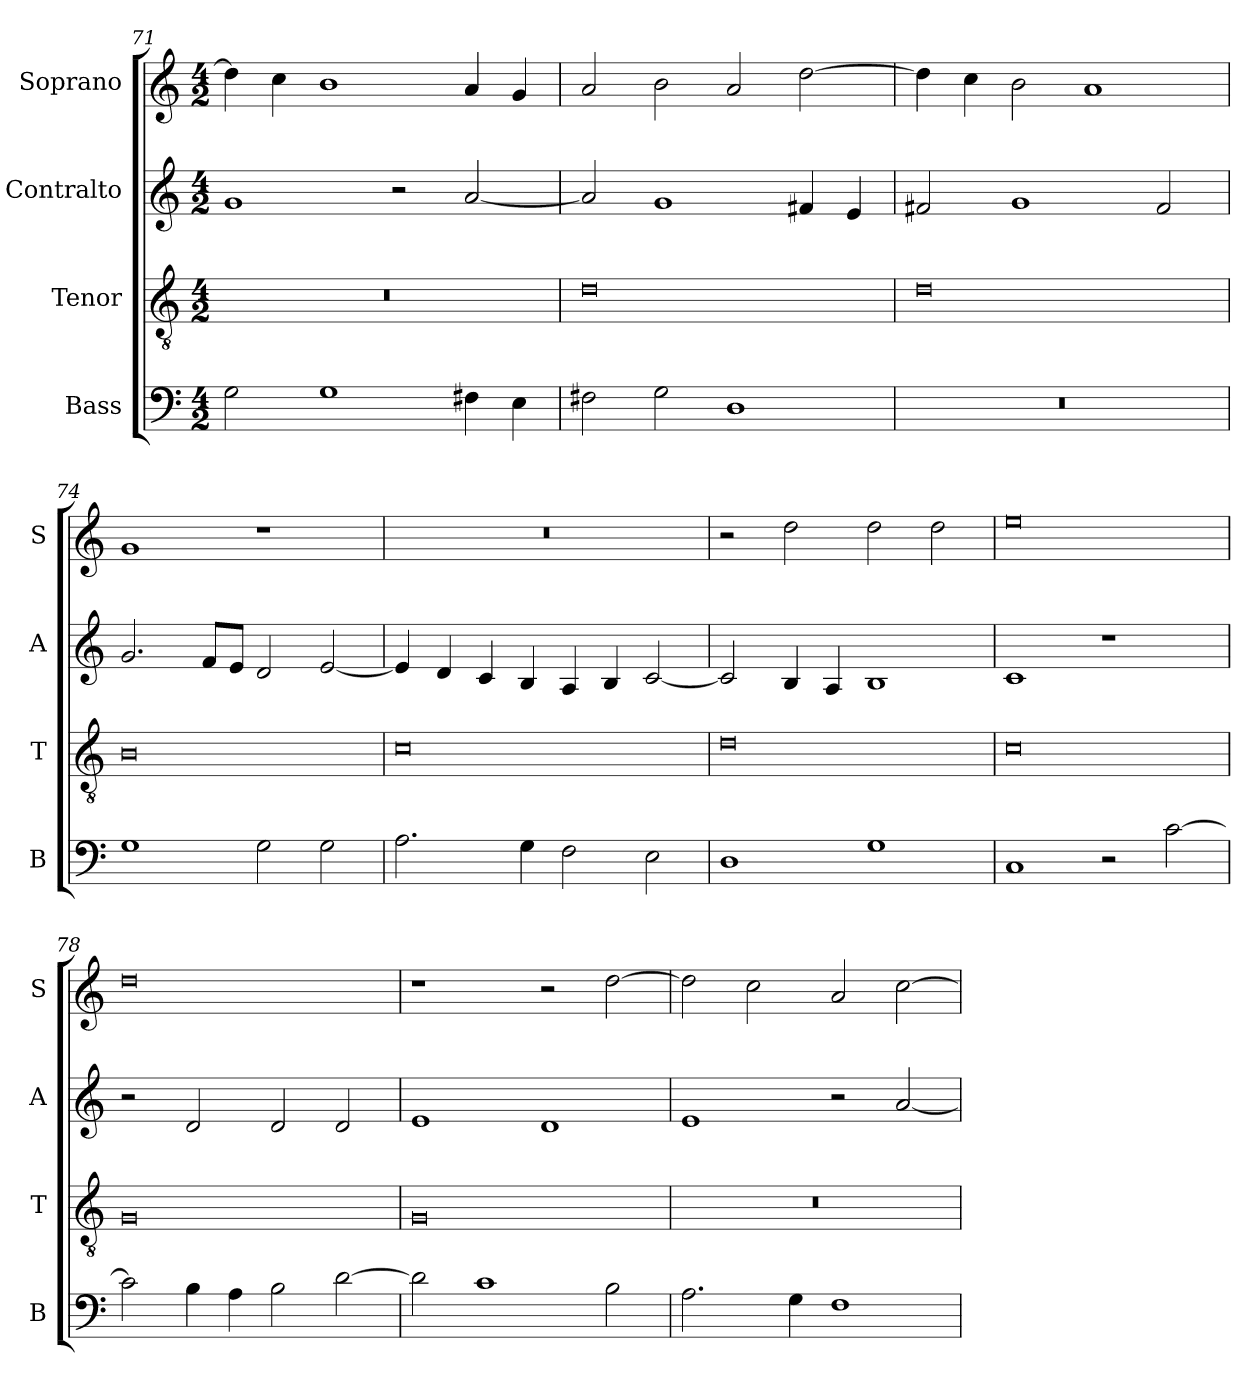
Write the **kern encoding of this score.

**kern	**kern	**kern	**kern
*part4	*part3	*part2	*part1
*staff4	*staff3	*staff2	*staff1
*I"Bass	*I"Tenor	*I"Contralto	*I"Soprano
*I'B	*I'T	*I'A	*I'S
*clefF4	*clefGv2	*clefG2	*clefG2
*k[]	*k[]	*k[]	*k[]
*G:mix	*G:mix	*G:mix	*G:mix
*M4/2	*M4/2	*M4/2	*M4/2
=71	=71	=71	=71
2G	0r	1g	4dd]
.	.	.	4cc
1G	.	.	1b
.	.	2r	.
4F#X	.	[2a	4a
4E	.	.	4g
=72	=72	=72	=72
2F#X	0d	2a]	2a
2G	.	1g	2b
1D	.	.	2a
.	.	4f#X	[2dd
.	.	4e	.
=73	=73	=73	=73
0r	0d	2f#X	4dd]
.	.	.	4cc
.	.	1g	2b
.	.	.	1a
.	.	2f#	.
=74	=74	=74	=74
1G	0B	2.g	1g
.	.	8f/L	.
.	.	8e/J	.
2G	.	2d	1r
2G	.	[2e	.
=75	=75	=75	=75
2.A	0c	4e]	0r
.	.	4d	.
.	.	4c	.
4G	.	4B	.
2F	.	4A	.
.	.	4B	.
2E	.	[2c	.
=76	=76	=76	=76
1D	0d	2c]	2r
.	.	4B	2dd
.	.	4A	.
1G	.	1B	2dd
.	.	.	2dd
=77	=77	=77	=77
1C	0c	1c	0ee
2r	.	1r	.
[2c	.	.	.
=78	=78	=78	=78
2c]	0G	2r	0dd
4B	.	2d	.
4A	.	.	.
2B	.	2d	.
[2d	.	2d	.
=79	=79	=79	=79
2d]	0G	1e	1r
1c	.	.	.
.	.	1d	2r
2B	.	.	[2dd
=80	=80	=80	=80
2.A	0r	1e	2dd]
.	.	.	2cc
4G	.	.	.
1F	.	2r	2a
.	.	[2a	[2cc
=	=	=	=
*-	*-	*-	*-
